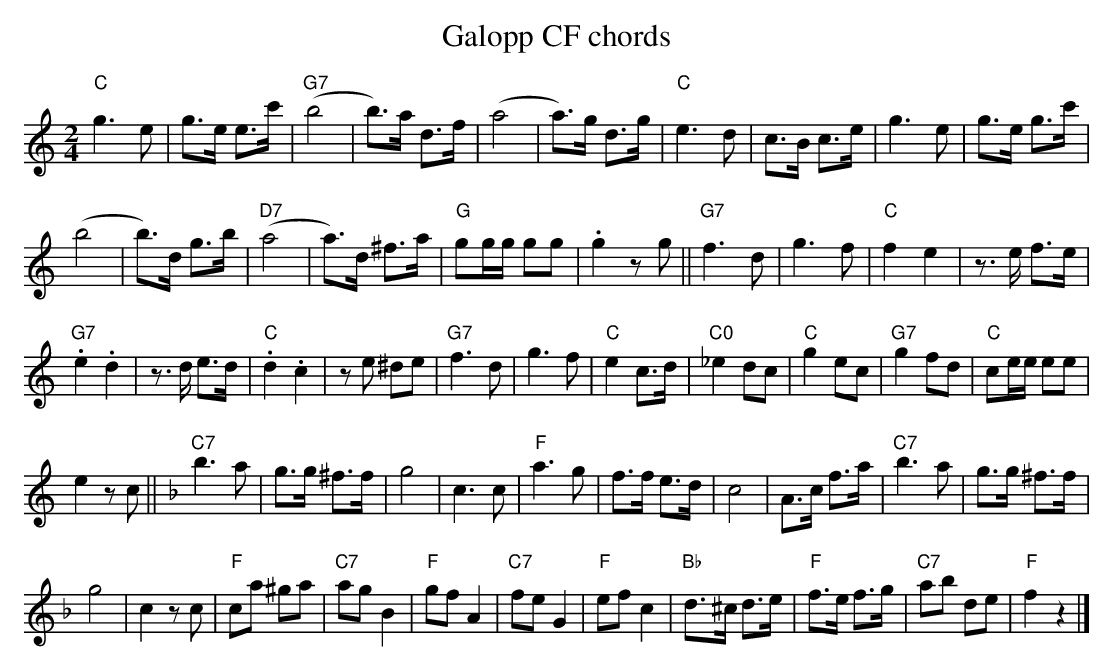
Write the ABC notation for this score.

X:1
T:Galopp CF chords
M:2/4
L:1/4
K:C %%MIDI gchordon
"C"g>e | g/>e/ e/>c'/ | "G7"(b2 | b/)>a/ d/>f/ | (a2 | a/>)g/ d/>g/ | "C"e>d | c/>B/ c/>e/ | g>e | g/>e/ g/>c'/ |
(b2 | b/>)d/ g/>b/ | "D7"(a2 | a/>)d/ ^f/>a/ | "G"g/g//g// g/g/ | .g z/g/ || "G7"f>d | g>f | "C"fe | z3//e// f/>e/ |
"G7".e.d | z3//d// e/>d/ |  "C".d.c | z/e/ ^d/e/ | "G7"f>d | g>f | "C"e c/>d/ | "C0"_e d/c/ | "C"g e/c/ | "G7"g f/d/ | "C"c/e//e// e/e/ |
e z/c/ || [K:F] [L:1/8] "C7"b3a | g>g ^f>f | g4 | c3c | "F"a3g | f>f e>d | c4 | A>c f>a | "C7"b3a | g>g ^f>f |
g4 | c2 zc | "F"ca ^ga | "C7"ag B2 | "F"gf A2 | "C7"fe G2 | "F"ef c2 | "Bb"d>^c d>e | "F"f>e f>g | "C7"ab de | "F"f2z2 |]
